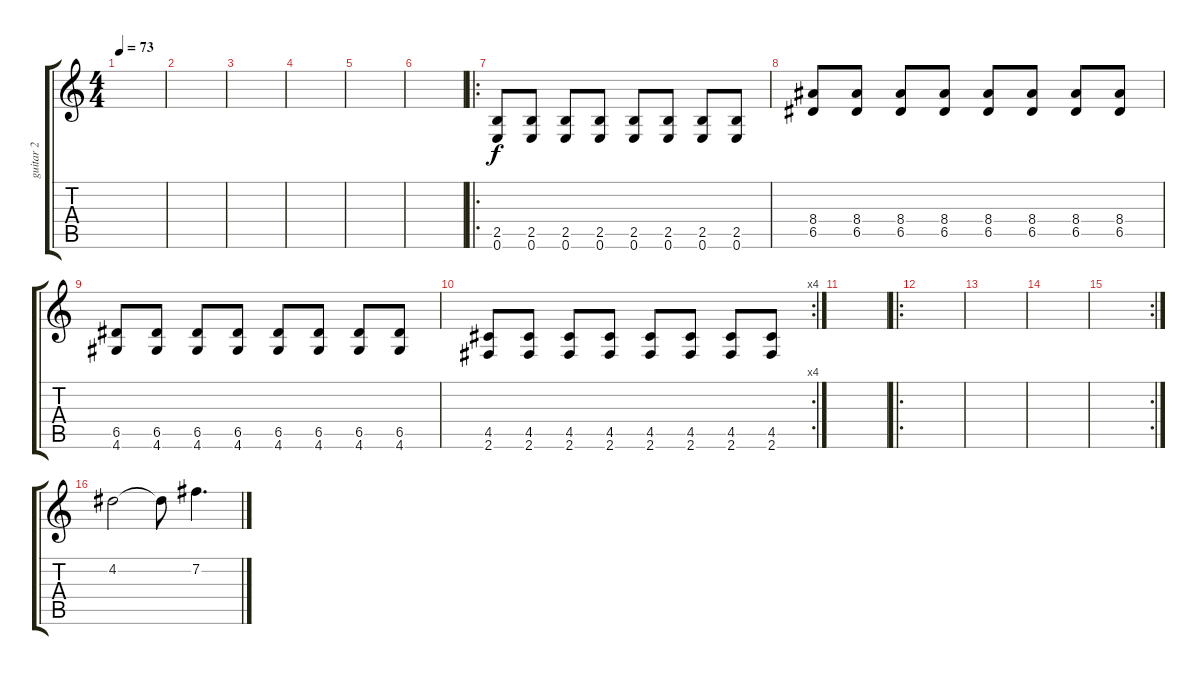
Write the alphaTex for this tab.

\track ("guitar 2" "guitar 2") {instrument overdrivenguitar}
\staff {score tabs}
\tuning (E4 B3 G3 D3 A2 E2) {hide}
\ts (4 4)
\tempo 73
\clef g2
\ks c
|
|
|
|
|
|
\ro
(2.5 0.6).8 (2.5 0.6).8 (2.5 0.6).8 (2.5 0.6).8 (2.5 0.6).8 (2.5 0.6).8 (2.5 0.6).8 (2.5 0.6).8 |
(8.4 6.5).8 (8.4 6.5).8 (8.4 6.5).8 (8.4 6.5).8 (8.4 6.5).8 (8.4 6.5).8 (8.4 6.5).8 (8.4 6.5).8 |
(6.5 4.6).8 (6.5 4.6).8 (6.5 4.6).8 (6.5 4.6).8 (6.5 4.6).8 (6.5 4.6).8 (6.5 4.6).8 (6.5 4.6).8 |
\rc 4
(4.5 2.6).8 (4.5 2.6).8 (4.5 2.6).8 (4.5 2.6).8 (4.5 2.6).8 (4.5 2.6).8 (4.5 2.6).8 (4.5 2.6).8 |
|
\ro
|
|
|
\rc 2
|
4.2.2 4.2{t}.8 7.2.4{d}
